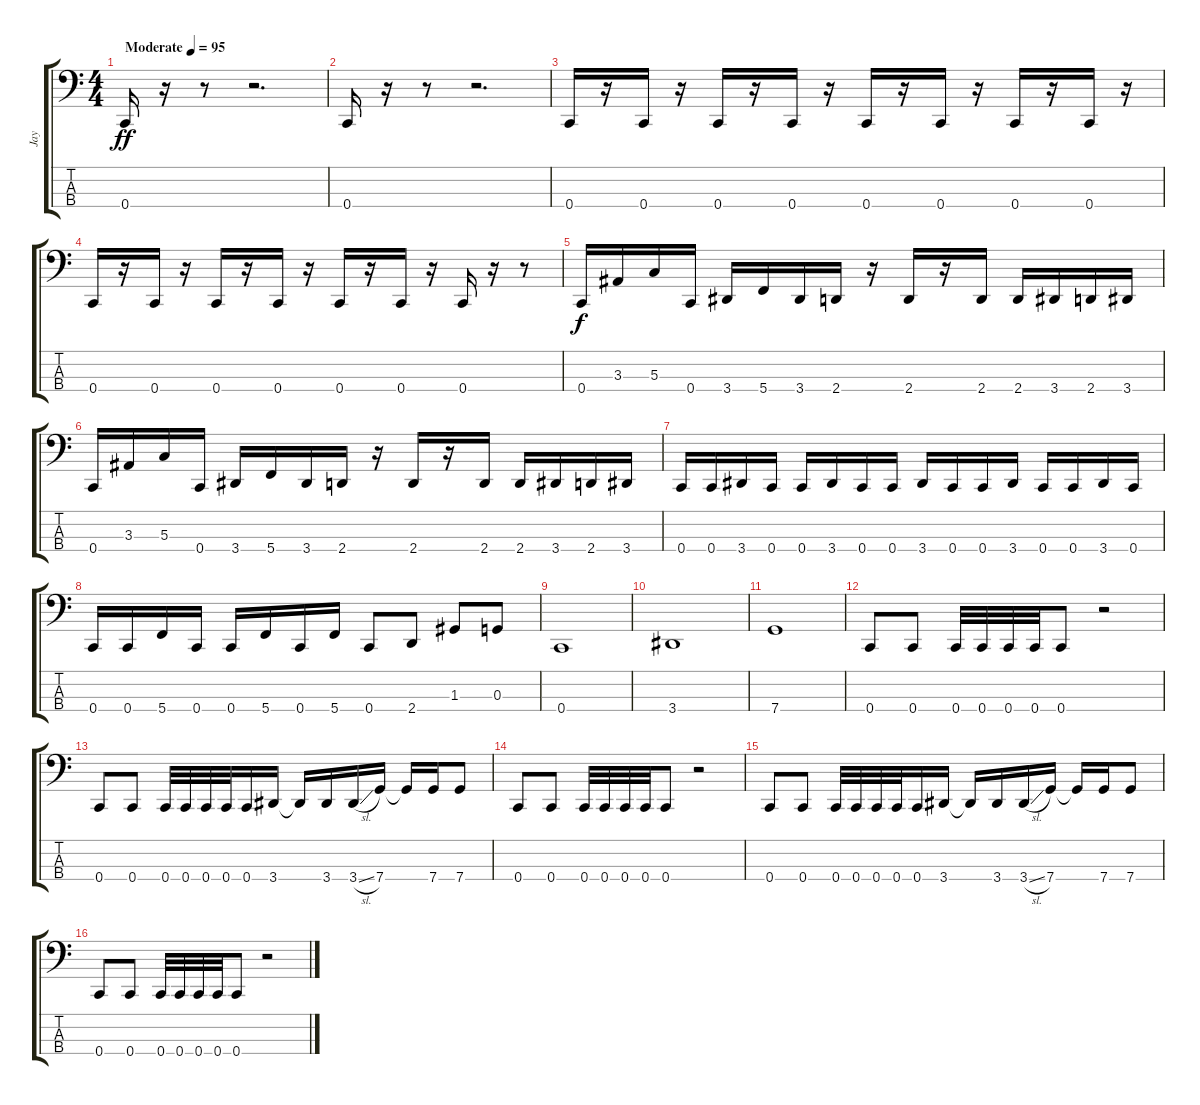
\track ("Jay" "Jay") {instrument electricbasspick}
\staff {score tabs}
\tuning (F2 C2 G1 C1) {hide}
\ts (4 4)
\tempo (95 "Moderate")
\clef f4
\ks c
0.4.16{dy ff instrument electricbasspick} r.16 r.8 r.2{d} |
0.4.16 r.16 r.8 r.2{d} |
0.4.16 r.16 0.4.16 r.16 0.4.16 r.16 0.4.16 r.16 0.4.16 r.16 0.4.16 r.16 0.4.16 r.16 0.4.16 r.16 |
0.4.16 r.16 0.4.16 r.16 0.4.16 r.16 0.4.16 r.16 0.4.16 r.16 0.4.16 r.16 0.4.16 r.16 r.8 |
0.4.16{dy f} 3.3.16 5.3.16 0.4.16 3.4.16 5.4.16 3.4.16 2.4.16 r.16 2.4.16 r.16 2.4.16 2.4.16 3.4.16 2.4.16 3.4.16 |
0.4.16 3.3.16 5.3.16 0.4.16 3.4.16 5.4.16 3.4.16 2.4.16 r.16 2.4.16 r.16 2.4.16 2.4.16 3.4.16 2.4.16 3.4.16 |
0.4.16 0.4.16 3.4.16 0.4.16 0.4.16 3.4.16 0.4.16 0.4.16 3.4.16 0.4.16 0.4.16 3.4.16 0.4.16 0.4.16 3.4.16 0.4.16 |
0.4.16 0.4.16 5.4.16 0.4.16 0.4.16 5.4.16 0.4.16 5.4.16 0.4.8 2.4.8 1.3.8 0.3.8 |
0.4.1 |
3.4.1 |
7.4.1 |
0.4.8 0.4.8 0.4.32 0.4.32 0.4.32 0.4.32 0.4.8 r.2 |
0.4.8 0.4.8 0.4.32 0.4.32 0.4.32 0.4.32 0.4.16 3.4.16 3.4{t}.16 3.4.16 3.4{sl}.16 7.4.16 7.4{t}.16 7.4.16 7.4.8 |
0.4.8 0.4.8 0.4.32 0.4.32 0.4.32 0.4.32 0.4.8 r.2 |
0.4.8 0.4.8 0.4.32 0.4.32 0.4.32 0.4.32 0.4.16 3.4.16 3.4{t}.16 3.4.16 3.4{sl}.16 7.4.16 7.4{t}.16 7.4.16 7.4.8 |
0.4.8 0.4.8 0.4.32 0.4.32 0.4.32 0.4.32 0.4.8 r.2
